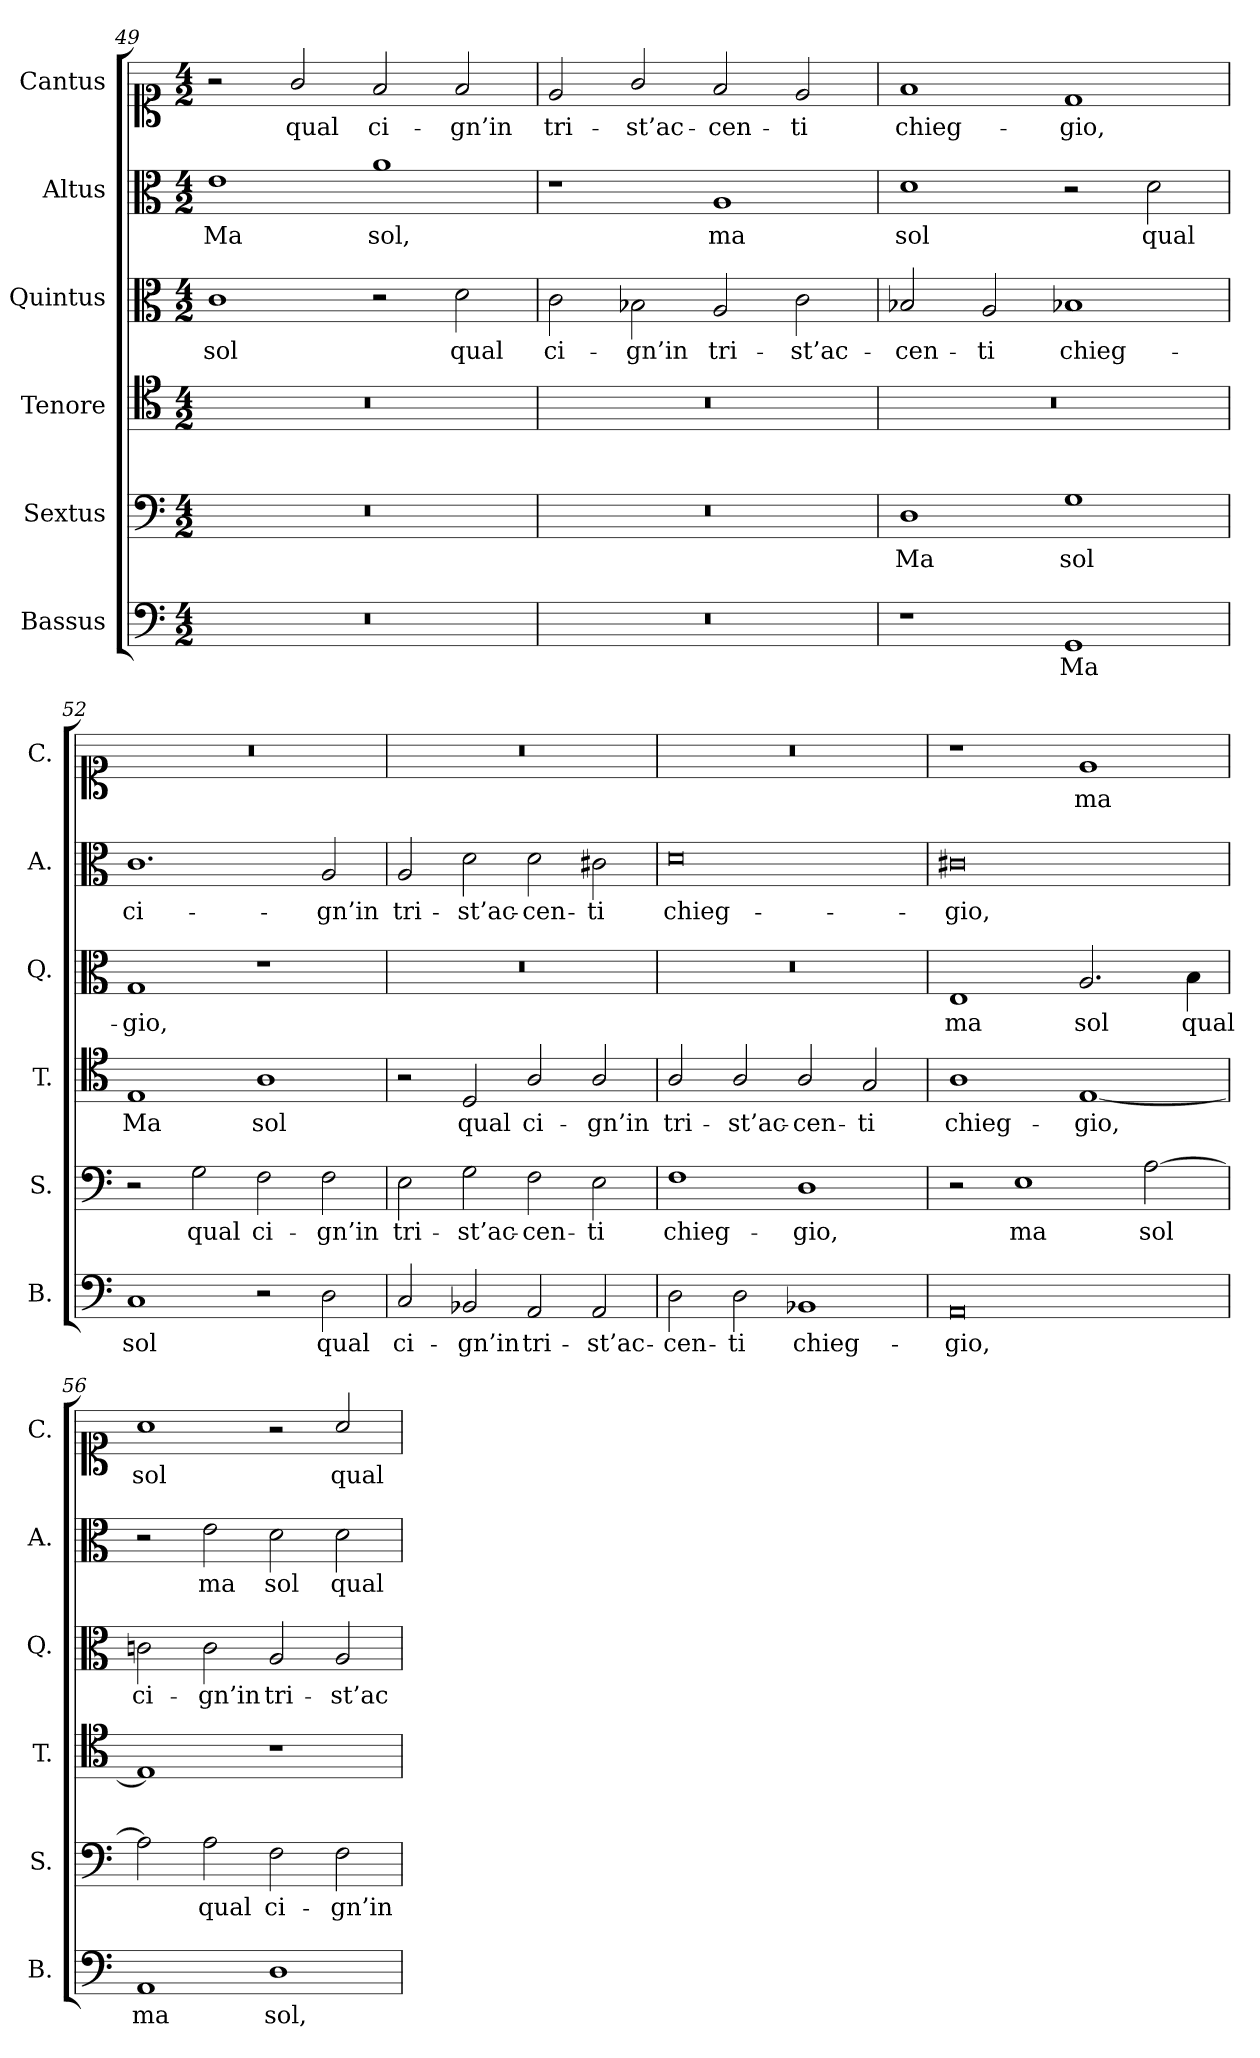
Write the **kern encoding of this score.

**kern	**text	**kern	**text	**kern	**text	**kern	**text	**kern	**text	**kern	**text
*part6	*part6	*part5	*part5	*part4	*part4	*part3	*part3	*part2	*part2	*part1	*part1
*staff6	*staff6	*staff5	*staff5	*staff4	*staff4	*staff3	*staff3	*staff2	*staff2	*staff1	*staff1
*I"Bassus	*	*I"Sextus	*	*I"Tenore	*	*I"Quintus	*	*I"Altus	*	*I"Cantus	*
*I'B.	*	*I'S.	*	*I'T.	*	*I'Q.	*	*I'A.	*	*I'C.	*
*clefF4	*	*clefF4	*	*clefC4	*	*clefC3	*	*clefC3	*	*clefC1	*
*k[]	*	*k[]	*	*k[]	*	*k[]	*	*k[]	*	*k[]	*
*M4/2	*	*M4/2	*	*M4/2	*	*M4/2	*	*M4/2	*	*M4/2	*
=49	=49	=49	=49	=49	=49	=49	=49	=49	=49	=49	=49
!	!	!	!	!	!	!	!LO:LY:b	!	!LO:LY:b	!	!
0r	.	0r	.	0r	.	1c	sol	1e	Ma	2r	.
!	!	!	!	!	!	!	!	!	!	!	!LO:LY:b
.	.	.	.	.	.	.	.	.	.	2g/	qual
!	!	!	!	!	!	!	!	!	!LO:LY:b	!	!LO:LY:b
.	.	.	.	.	.	2r	.	1a	sol,	2f/	ci-
!	!	!	!	!	!	!	!LO:LY:b	!	!	!	!LO:LY:b
.	.	.	.	.	.	2d\	qual	.	.	2f/	-gn’in
!!LO:PB:g=z
=50	=50	=50	=50	=50	=50	=50	=50	=50	=50	=50	=50
!	!	!	!	!	!	!	!LO:LY:b	!	!	!	!LO:LY:b
0r	.	0r	.	0r	.	2c\	ci-	1r	.	2e/	tri-
!	!	!	!	!	!	!	!LO:LY:b	!	!	!	!LO:LY:b
.	.	.	.	.	.	2B-X\	-gn’in	.	.	2g/	-st’ac-
!	!	!	!	!	!	!	!LO:LY:b	!	!LO:LY:b	!	!LO:LY:b
.	.	.	.	.	.	2A/	tri-	1A	ma	2f/	-cen-
!	!	!	!	!	!	!	!LO:LY:b	!	!	!	!LO:LY:b
.	.	.	.	.	.	2c\	-st’ac-	.	.	2e/	-ti
=51	=51	=51	=51	=51	=51	=51	=51	=51	=51	=51	=51
!	!	!	!LO:LY:b	!	!	!	!LO:LY:b	!	!LO:LY:b	!	!LO:LY:b
1r	.	1D	Ma	0r	.	2B-X/	-cen-	1d	sol	1f	chieg-
!	!	!	!	!	!	!	!LO:LY:b	!	!	!	!
.	.	.	.	.	.	2A/	-ti	.	.	.	.
!	!LO:LY:b	!	!LO:LY:b	!	!	!	!LO:LY:b	!	!	!	!LO:LY:b
1GG	Ma	1G	sol	.	.	1B-X	chieg-	2r	.	1d	-gio,
!	!	!	!	!	!	!	!	!	!LO:LY:b	!	!
.	.	.	.	.	.	.	.	2d\	qual	.	.
=52	=52	=52	=52	=52	=52	=52	=52	=52	=52	=52	=52
!	!LO:LY:b	!	!	!	!LO:LY:b	!	!LO:LY:b	!	!LO:LY:b	!	!
1C	sol	2r	.	1E	Ma	1G	-gio,	1.c	ci-	0r	.
!	!	!	!LO:LY:b	!	!	!	!	!	!	!	!
.	.	2G\	qual	.	.	.	.	.	.	.	.
!	!	!	!LO:LY:b	!	!LO:LY:b	!	!	!	!	!	!
2r	.	2F\	ci-	1A	sol	1r	.	.	.	.	.
!	!LO:LY:b	!	!LO:LY:b	!	!	!	!	!	!LO:LY:b	!	!
2D\	qual	2F\	-gn’in	.	.	.	.	2A/	-gn’in	.	.
=53	=53	=53	=53	=53	=53	=53	=53	=53	=53	=53	=53
!	!LO:LY:b	!	!LO:LY:b	!	!	!	!	!	!LO:LY:b	!	!
2C/	ci-	2E\	tri-	2r	.	0r	.	2A/	tri-	0r	.
!	!LO:LY:b	!	!LO:LY:b	!	!LO:LY:b	!	!	!	!LO:LY:b	!	!
2BB-X/	-gn’in	2G\	-st’ac-	2D/	qual	.	.	2d\	-st’ac-	.	.
!	!LO:LY:b	!	!LO:LY:b	!	!LO:LY:b	!	!	!	!LO:LY:b	!	!
2AA/	tri-	2F\	-cen-	2A/	ci-	.	.	2d\	-cen-	.	.
!	!LO:LY:b	!	!LO:LY:b	!	!LO:LY:b	!	!	!	!LO:LY:b	!	!
2AA/	-st’ac-	2E\	-ti	2A/	-gn’in	.	.	2c#X\	-ti	.	.
!!LO:LB:g=z
=54	=54	=54	=54	=54	=54	=54	=54	=54	=54	=54	=54
!	!LO:LY:b	!	!LO:LY:b	!	!LO:LY:b	!	!	!	!LO:LY:b	!	!
2D\	cen-	1F	chieg-	2A/	tri-	0r	.	0d	-chieg-	0r	.
!	!LO:LY:b	!	!	!	!LO:LY:b	!	!	!	!	!	!
2D\	-ti	.	.	2A/	-st’ac-	.	.	.	.	.	.
!	!LO:LY:b	!	!LO:LY:b	!	!LO:LY:b	!	!	!	!	!	!
1BB-X	chieg-	1D	-gio,	2A/	-cen-	.	.	.	.	.	.
!	!	!	!	!	!LO:LY:b	!	!	!	!	!	!
.	.	.	.	2G/	-ti	.	.	.	.	.	.
=55	=55	=55	=55	=55	=55	=55	=55	=55	=55	=55	=55
!	!LO:LY:b	!	!	!	!LO:LY:b	!	!LO:LY:b	!	!LO:LY:b	!	!
0AA	-gio,	2r	.	1A	chieg-	1E	ma	0c#X	-gio,	1r	.
!	!	!	!LO:LY:b	!	!	!	!	!	!	!	!
.	.	1E	ma	.	.	.	.	.	.	.	.
!	!	!	!	!	!LO:LY:b	!	!LO:LY:b	!	!	!	!LO:LY:b
.	.	.	.	[1E	-gio,	2.A/	sol	.	.	1e	ma
!	!	!	!LO:LY:b	!	!	!	!	!	!	!	!
.	.	[2A\	sol	.	.	.	.	.	.	.	.
!	!	!	!	!	!	!	!LO:LY:b	!	!	!	!
.	.	.	.	.	.	4B\	qual	.	.	.	.
=56	=56	=56	=56	=56	=56	=56	=56	=56	=56	=56	=56
!	!LO:LY:b	!	!	!	!	!	!LO:LY:b	!	!	!	!LO:LY:b
1AA	ma	2A\]	.	1E]	.	2cn\	ci-	2r	.	1a	sol
!	!	!	!LO:LY:b	!	!	!	!LO:LY:b	!	!LO:LY:b	!	!
.	.	2A\	qual	.	.	2c\	-gn’in	2e\	ma	.	.
!	!LO:LY:b	!	!LO:LY:b	!	!	!	!LO:LY:b	!	!LO:LY:b	!	!
1D	sol,	2F\	ci-	1r	.	2A/	tri-	2d\	sol	2r	.
!	!	!	!LO:LY:b	!	!	!	!LO:LY:b	!	!LO:LY:b	!	!LO:LY:b
.	.	2F\	-gn’in	.	.	2A/	-st’ac-	2d\	qual	2a/	qual
=	=	=	=	=	=	=	=	=	=	=	=
*-	*-	*-	*-	*-	*-	*-	*-	*-	*-	*-	*-
